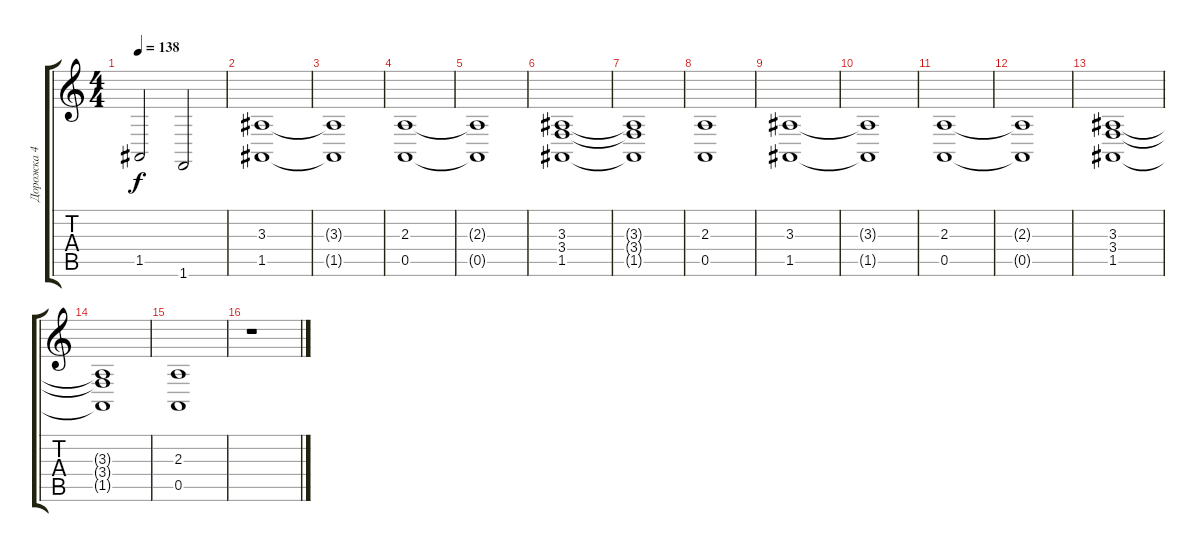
\track ("Дорожка 4" "Дорожка 4") {instrument stringensemble1}
\staff {score tabs}
\tuning (E4 B3 G3 D3 A2 E2) {hide}
\ts (4 4)
\tempo 138
\clef g2
\ks c
1.5.2{dy f} 1.6.2 |
(3.3 1.5).1{instrument seashore} |
(3.3{t} 1.5{t}).1 |
(2.3 0.5).1 |
(2.3{t} 0.5{t}).1 |
(3.3 3.4 1.5).1 |
(3.3{t} 3.4{t} 1.5{t}).1 |
(2.3 0.5).1 |
(3.3 1.5).1{instrument seashore} |
(3.3{t} 1.5{t}).1 |
(2.3 0.5).1 |
(2.3{t} 0.5{t}).1 |
(3.3 3.4 1.5).1 |
(3.3{t} 3.4{t} 1.5{t}).1 |
(2.3 0.5).1 |
r.1
